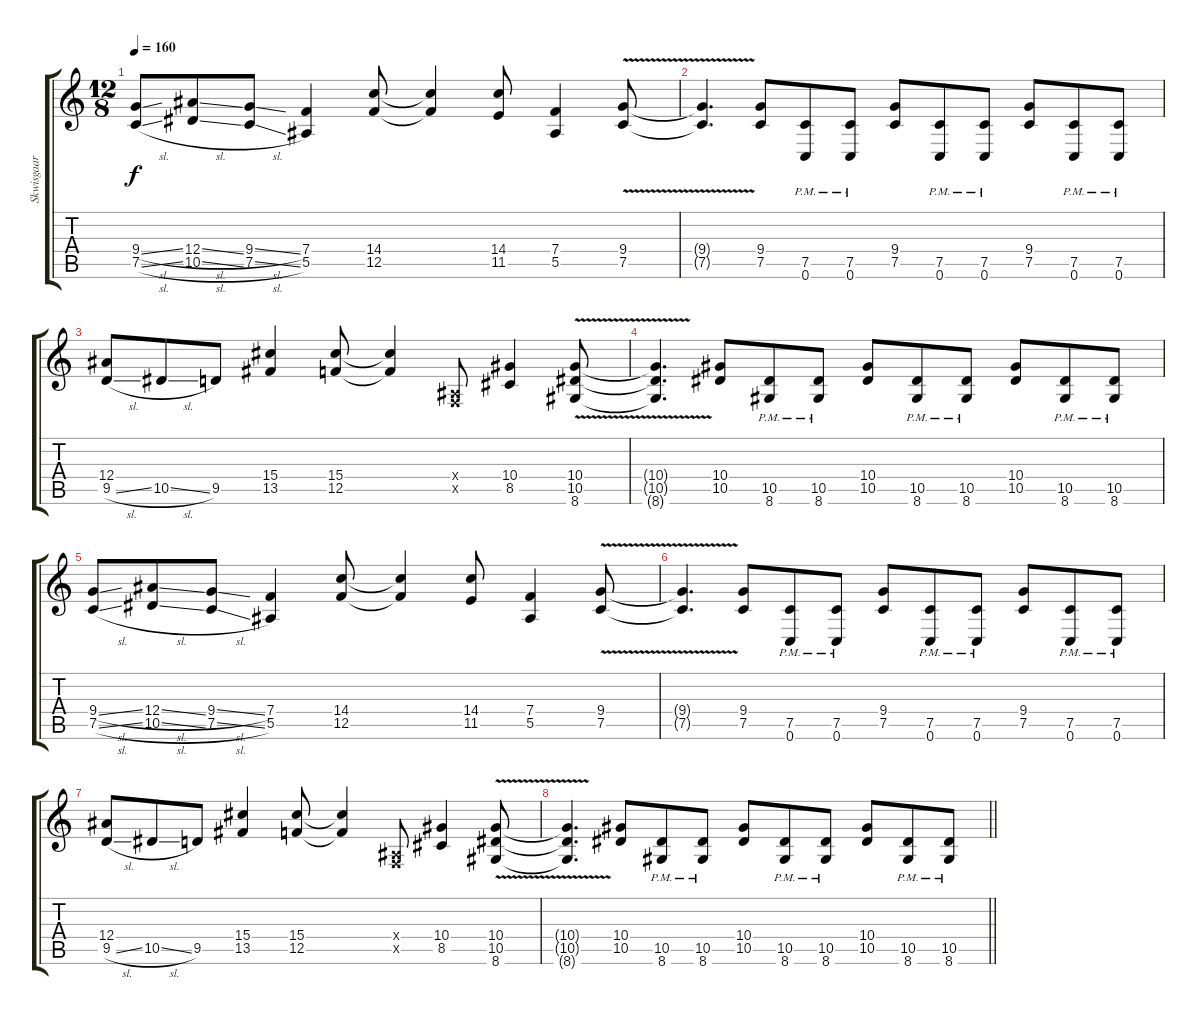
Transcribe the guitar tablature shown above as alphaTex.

\track ("Skwisgaar Skwigelf (Lead Guitar 1)" "Skwisgaar ") {instrument distortionguitar}
\staff {score tabs}
\tuning (C4 G3 Eb3 Bb2 F2 C2) {hide}
\ts (12 8)
\tempo 160
\clef g2
\ks c
(9.4{sl} 7.5{sl}).8{dy f} (12.4{sl} 10.5{sl}).8 (9.4{sl} 7.5{sl}).8 (7.4 5.5).4 (14.4 12.5).8 (14.4{t} 12.5{t}).4 (14.4 11.5).8 (7.4 5.5).4 (9.4{v} 7.5{v}).8 |
(9.4{t} 7.5{t}).4{d} (9.4 7.5).8 (7.5{pm} 0.6{pm}).8 (7.5{pm} 0.6{pm}).8 (9.4 7.5).8 (7.5{pm} 0.6{pm}).8 (7.5{pm} 0.6{pm}).8 (9.4 7.5).8 (7.5{pm} 0.6{pm}).8 (7.5{pm} 0.6{pm}).8 |
(12.4 9.5{sl}).8 10.5{sl}.8 9.5.8 (15.4 13.5).4 (15.4 12.5).8 (15.4{t} 12.5{t}).4 (0.4{x} 0.5{x}).8 (10.4 8.5).4 (10.4{v} 10.5{v} 8.6{v}).8 |
(10.4{t} 10.5{t} 8.6{t}).4{d} (10.4 10.5).8 (10.5{pm} 8.6{pm}).8 (10.5{pm} 8.6{pm}).8 (10.4 10.5).8 (10.5{pm} 8.6{pm}).8 (10.5{pm} 8.6{pm}).8 (10.4 10.5).8 (10.5{pm} 8.6{pm}).8 (10.5{pm} 8.6{pm}).8 |
(9.4{sl} 7.5{sl}).8 (12.4{sl} 10.5{sl}).8 (9.4{sl} 7.5{sl}).8 (7.4 5.5).4 (14.4 12.5).8 (14.4{t} 12.5{t}).4 (14.4 11.5).8 (7.4 5.5).4 (9.4{v} 7.5{v}).8 |
(9.4{t} 7.5{t}).4{d} (9.4 7.5).8 (7.5{pm} 0.6{pm}).8 (7.5{pm} 0.6{pm}).8 (9.4 7.5).8 (7.5{pm} 0.6{pm}).8 (7.5{pm} 0.6{pm}).8 (9.4 7.5).8 (7.5{pm} 0.6{pm}).8 (7.5{pm} 0.6{pm}).8 |
(12.4 9.5{sl}).8 10.5{sl}.8 9.5.8 (15.4 13.5).4 (15.4 12.5).8 (15.4{t} 12.5{t}).4 (0.4{x} 0.5{x}).8 (10.4 8.5).4 (10.4{v} 10.5{v} 8.6{v}).8 |
\barLineRight lightlight
(10.4{t} 10.5{t} 8.6{t}).4{d} (10.4 10.5).8 (10.5{pm} 8.6{pm}).8 (10.5{pm} 8.6{pm}).8 (10.4 10.5).8 (10.5{pm} 8.6{pm}).8 (10.5{pm} 8.6{pm}).8 (10.4 10.5).8 (10.5{pm} 8.6{pm}).8 (10.5{pm} 8.6{pm}).8
